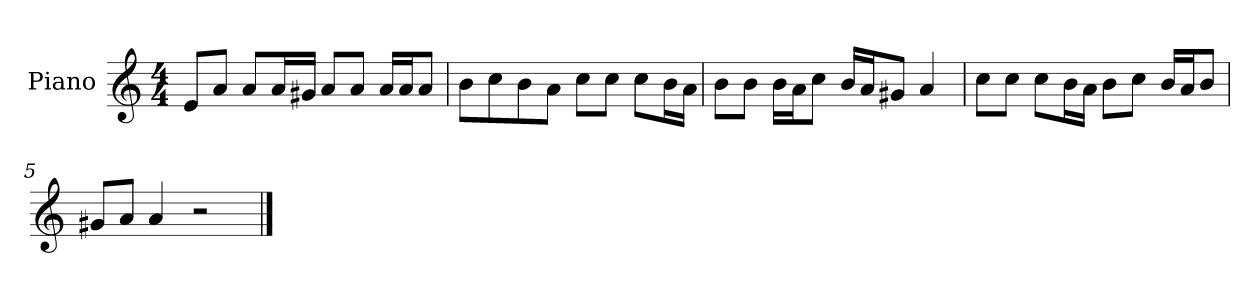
**kern
*part1
*staff1
*I"Piano
*I'P-no
*clefG2
*k[]
*M4/4
*MM90
=1
8e/L
8a/J
8a/L
16a/L
16g#X/JJ
8a/L
8a/J
16a/LL
16a/J
8a/J
=2
8b\L
8cc\
8b\
8a\J
8cc\L
8cc\J
8cc\L
16b\L
16a\JJ
=3
8b\L
8b\J
16b\LL
16a\J
8cc\J
16b/LL
16a/J
8g#X/J
4a/
=4
8cc\L
8cc\J
8cc\L
16b\L
16a\JJ
8b\L
8cc\J
16b/LL
16a/J
8b/J
!!LO:LB:g=z
=5
8g#X/L
8a/J
4a/
2r
==
*-
